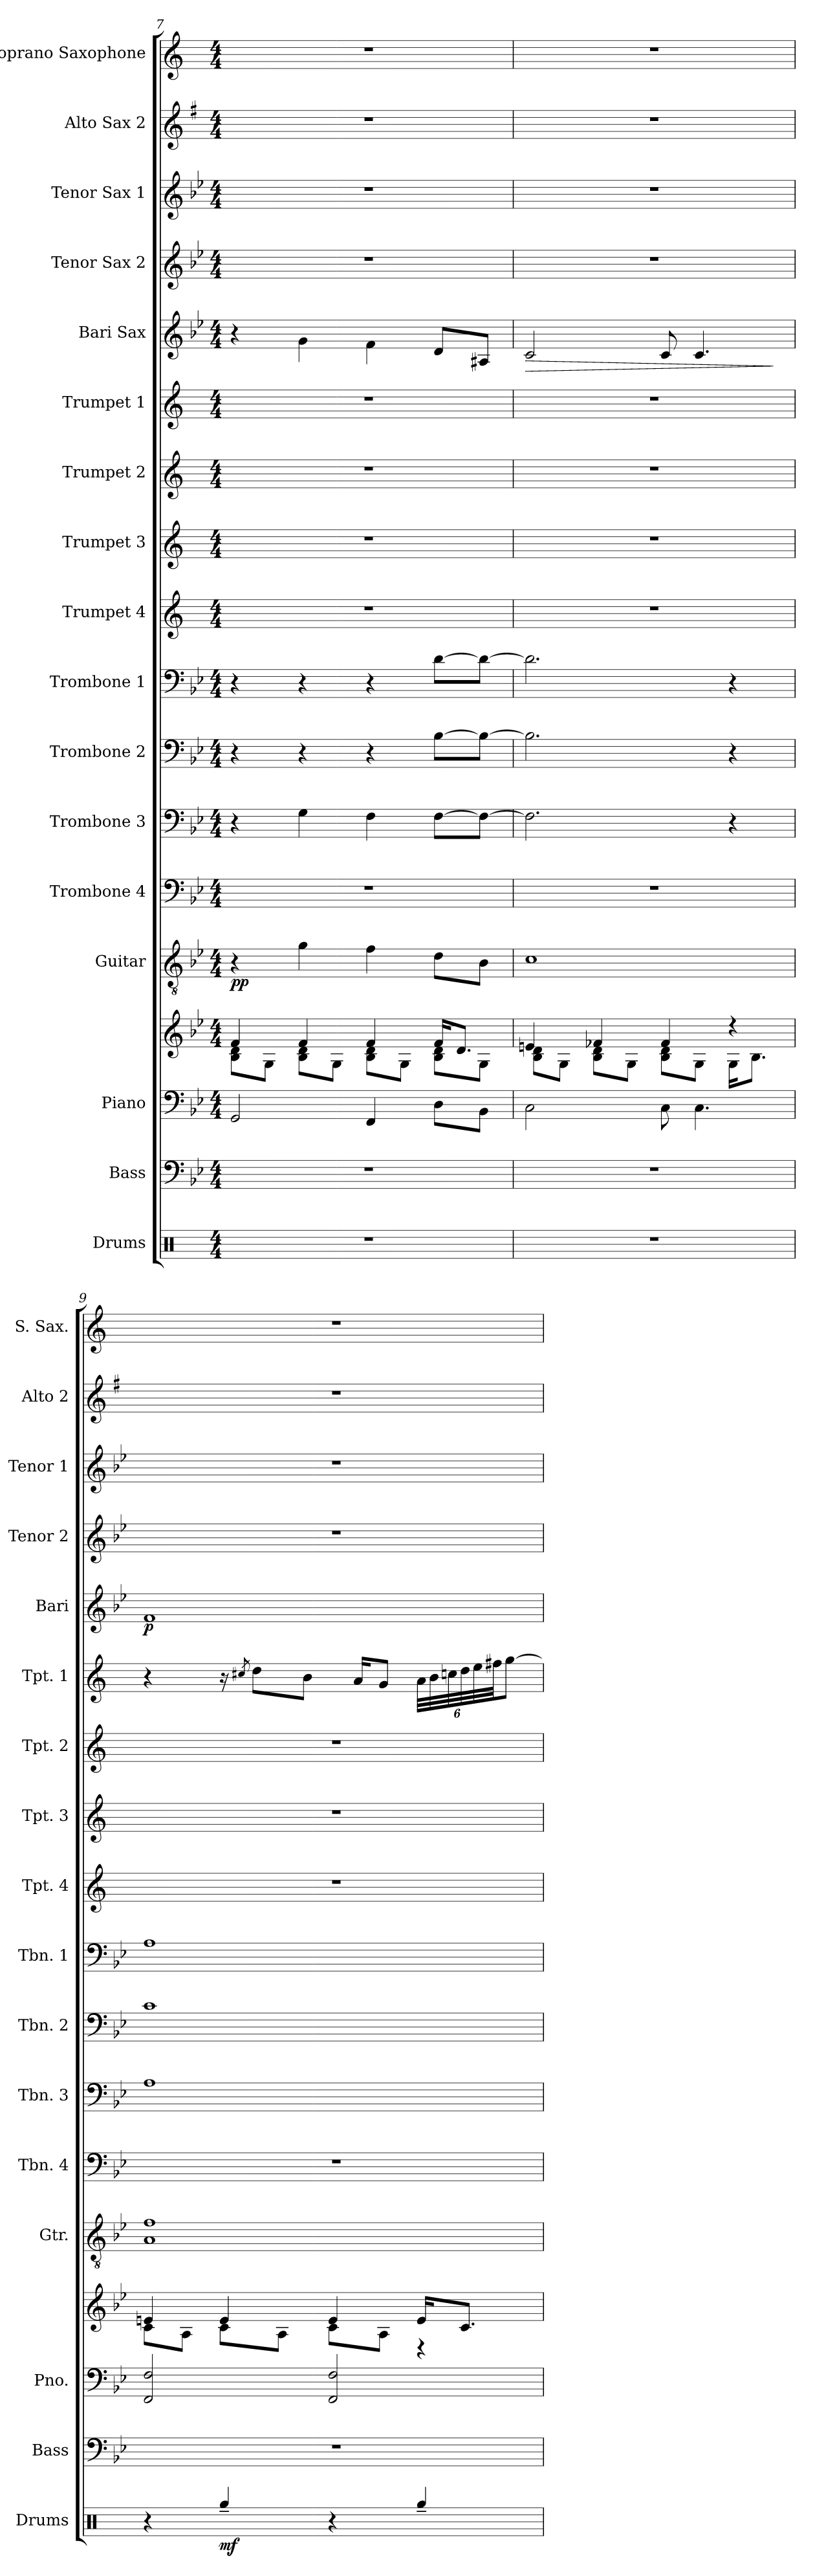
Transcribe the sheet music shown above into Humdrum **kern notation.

**kern	**dynam	**kern	**kern	**kern	**kern	**dynam	**kern	**kern	**kern	**kern	**kern	**kern	**kern	**kern	**dynam	**kern	**dynam	**kern	**kern	**kern	**kern
*part17	*part17	*part16	*part15	*part15	*part14	*part14	*part13	*part12	*part11	*part10	*part9	*part8	*part7	*part6	*part6	*part5	*part5	*part4	*part3	*part2	*part1
*staff18	*staff18	*staff17	*staff16	*staff15	*staff14	*staff14	*staff13	*staff12	*staff11	*staff10	*staff9	*staff8	*staff7	*staff6	*staff6	*staff5	*staff5	*staff4	*staff3	*staff2	*staff1
*I"Drums	*	*I"Bass	*I"Piano	*	*I"Guitar	*	*I"Trombone 4	*I"Trombone 3	*I"Trombone 2	*I"Trombone 1	*I"Trumpet 4	*I"Trumpet 3	*I"Trumpet 2	*I"Trumpet 1	*	*I"Bari Sax	*	*I"Tenor Sax 2	*I"Tenor Sax 1	*I"Alto Sax 2	*I"Soprano Saxophone
*I'Drums	*	*I'Bass	*I'Pno.	*	*I'Gtr.	*	*I'Tbn. 4	*I'Tbn. 3	*I'Tbn. 2	*I'Tbn. 1	*I'Tpt. 4	*I'Tpt. 3	*I'Tpt. 2	*I'Tpt. 1	*	*I'Bari	*	*I'Tenor 2	*I'Tenor 1	*I'Alto 2	*I'S. Sax.
*clefX	*	*clefF4	*clefF4	*clefG2	*clefGv2	*	*clefF4	*clefF4	*clefF4	*clefF4	*clefG2	*clefG2	*clefG2	*clefG2	*	*clefG2	*	*clefG2	*clefG2	*clefG2	*clefG2
*	*	*ITrd7c12	*	*	*	*	*	*	*	*	*ITrd1c2	*ITrd1c2	*ITrd1c2	*ITrd1c2	*	*ITrd12c21	*	*ITrd8c14	*ITrd8c14	*ITrd5c9	*ITrd1c2
*k[]	*	*k[b-e-]	*k[b-e-]	*k[b-e-]	*k[b-e-]	*	*k[b-e-]	*k[b-e-]	*k[b-e-]	*k[b-e-]	*k[b-e-]	*k[b-e-]	*k[b-e-]	*k[b-e-]	*	*k[b-e-]	*	*k[b-e-]	*k[b-e-]	*k[b-e-]	*k[b-e-]
*M4/4	*	*M4/4	*M4/4	*M4/4	*M4/4	*	*M4/4	*M4/4	*M4/4	*M4/4	*M4/4	*M4/4	*M4/4	*M4/4	*	*M4/4	*	*M4/4	*M4/4	*M4/4	*M4/4
=7	=7	=7	=7	=7	=7	=7	=7	=7	=7	=7	=7	=7	=7	=7	=7	=7	=7	=7	=7	=7	=7
*	*	*	*	*^	*	*	*	*	*	*	*	*	*	*	*	*	*	*	*	*	*
!	!	!	!	!	!	!	!LO:DY:b	!	!	!	!	!	!	!	!	!	!	!LO:DY:b	!	!	!	!
!	!	!	!	!	!	!	!	!	!	!	!	!	!	!	!	!	!	!LO:DY:n=1:b	!	!	!	!
1r	.	1r	2GG/	4f/	8B-\ 8d\L	4r	pp	1r	4r	4r	4r	1r	1r	1r	1r	.	4r	pp mp	1r	1r	1r	1r
.	.	.	.	.	8G\J	.	.	.	.	.	.	.	.	.	.	.	.	.	.	.	.	.
.	.	.	.	4f/	8B-\ 8d\L	4g\	.	.	4G\	4r	4r	.	.	.	.	.	4G\	.	.	.	.	.
.	.	.	.	.	8G\J	.	.	.	.	.	.	.	.	.	.	.	.	.	.	.	.	.
.	.	.	4FF/	4f/	8B-\ 8d\L	4f\	.	.	4F\	4r	4r	.	.	.	.	.	4F\	.	.	.	.	.
.	.	.	.	.	8G\J	.	.	.	.	.	.	.	.	.	.	.	.	.	.	.	.	.
.	.	.	8D\L	16f/KL	8B-\ 8d\L	8d\L	.	.	[8F\L	[8B-\L	[8d\L	.	.	.	.	.	8D/L	.	.	.	.	.
.	.	.	.	8.d/J	.	.	.	.	.	.	.	.	.	.	.	.	.	.	.	.	.	.
.	.	.	8BB-\J	.	8G\J	8B-\J	.	.	8F\J_	8B-\J_	8d\J_	.	.	.	.	.	8AA#X/J	.	.	.	.	.
!!LO:PB:g=z
=8	=8	=8	=8	=8	=8	=8	=8	=8	=8	=8	=8	=8	=8	=8	=8	=8	=8	=8	=8	=8	=8	=8
!	!	!	!	!	!	!	!	!	!	!	!	!	!	!	!	!	!	!LO:HP:b	!	!	!	!
1r	.	1r	2C\	4en/	8B-\ 8d\L	1c	.	1r	2.F\]	2.B-\]	2.d\]	1r	1r	1r	1r	.	2C/	>	1r	1r	1r	1r
.	.	.	.	.	8G\J	.	.	.	.	.	.	.	.	.	.	.	.	.	.	.	.	.
.	.	.	.	4f-X/	8B-\ 8d\L	.	.	.	.	.	.	.	.	.	.	.	.	.	.	.	.	.
.	.	.	.	.	8G\J	.	.	.	.	.	.	.	.	.	.	.	.	.	.	.	.	.
.	.	.	8C\	4f-/	8B-\ 8d\L	.	.	.	.	.	.	.	.	.	.	.	8C/	.	.	.	.	.
.	.	.	4.C\	.	8G\J	.	.	.	.	.	.	.	.	.	.	.	4.C/	.	.	.	.	.
.	.	.	.	4r	16G\KL	.	.	.	4r	4r	4r	.	.	.	.	.	.	.	.	.	.	.
.	.	.	.	.	8.B-\J	.	.	.	.	.	.	.	.	.	.	.	.	.	.	.	.	.
*	*	*	*	*v	*v	*	*	*	*	*	*	*	*	*	*	*	*	*	*	*	*	*
.	.	.	.	.	.	.	.	.	.	.	.	.	.	.	.	.	]	.	.	.	.
=9	=9	=9	=9	=9	=9	=9	=9	=9	=9	=9	=9	=9	=9	=9	=9	=9	=9	=9	=9	=9	=9
*	*	*	*	*^	*	*	*	*	*	*	*	*	*	*	*	*	*	*	*	*	*
!	!	!	!	!	!	!	!	!	!	!	!	!	!	!	!	!LO:DY:b	!	!	!	!	!	!
!	!	!	!	!	!	!	!	!	!	!	!	!	!	!	!	!LO:DY:n=1:b	!	!LO:DY:b	!	!	!	!
4r	.	1r	2FF/ 2F/	4en/	8c\L	1A 1f	.	1r	1A	1c	1A	1r	1r	1r	4r	mf mf	1F	p	1r	1r	1r	1r
.	.	.	.	.	8A\J	.	.	.	.	.	.	.	.	.	.	.	.	.	.	.	.	.
!	!LO:DY:b	!	!	!	!	!	!	!	!	!	!	!	!	!	!	!	!	!	!	!	!	!
4Rgg~/	mf	.	.	4e/	8c\L	.	.	.	.	.	.	.	.	.	16r	.	.	.	.	.	.	.
.	.	.	.	.	.	.	.	.	.	.	.	.	.	.	8qbn/	.	.	.	.	.	.	.
.	.	.	.	.	.	.	.	.	.	.	.	.	.	.	8cc\L	.	.	.	.	.	.	.
.	.	.	.	.	8A\J	.	.	.	.	.	.	.	.	.	.	.	.	.	.	.	.	.
.	.	.	.	.	.	.	.	.	.	.	.	.	.	.	8a\J	.	.	.	.	.	.	.
4r	.	.	2FF/ 2F/	4e/	8c\L	.	.	.	.	.	.	.	.	.	.	.	.	.	.	.	.	.
.	.	.	.	.	.	.	.	.	.	.	.	.	.	.	16g/KL	.	.	.	.	.	.	.
.	.	.	.	.	8A\J	.	.	.	.	.	.	.	.	.	8f/J	.	.	.	.	.	.	.
*	*	*	*	*	*	*	*	*	*	*	*	*	*	*	*Xbrackettup	*	*	*	*	*	*	*
4Rgg~/	.	.	.	16e/KL	4r	.	.	.	.	.	.	.	.	.	48g\LLL	.	.	.	.	.	.	.
.	.	.	.	.	.	.	.	.	.	.	.	.	.	.	48a\	.	.	.	.	.	.	.
.	.	.	.	.	.	.	.	.	.	.	.	.	.	.	48b-X\	.	.	.	.	.	.	.
.	.	.	.	8.c/J	.	.	.	.	.	.	.	.	.	.	48cc\	.	.	.	.	.	.	.
.	.	.	.	.	.	.	.	.	.	.	.	.	.	.	48dd\	.	.	.	.	.	.	.
.	.	.	.	.	.	.	.	.	.	.	.	.	.	.	48een\JJ	.	.	.	.	.	.	.
.	.	.	.	.	.	.	.	.	.	.	.	.	.	.	[8ff\J	.	.	.	.	.	.	.
*	*	*	*	*v	*v	*	*	*	*	*	*	*	*	*	*	*	*	*	*	*	*	*
=	=	=	=	=	=	=	=	=	=	=	=	=	=	=	=	=	=	=	=	=	=
*-	*-	*-	*-	*-	*-	*-	*-	*-	*-	*-	*-	*-	*-	*-	*-	*-	*-	*-	*-	*-	*-
